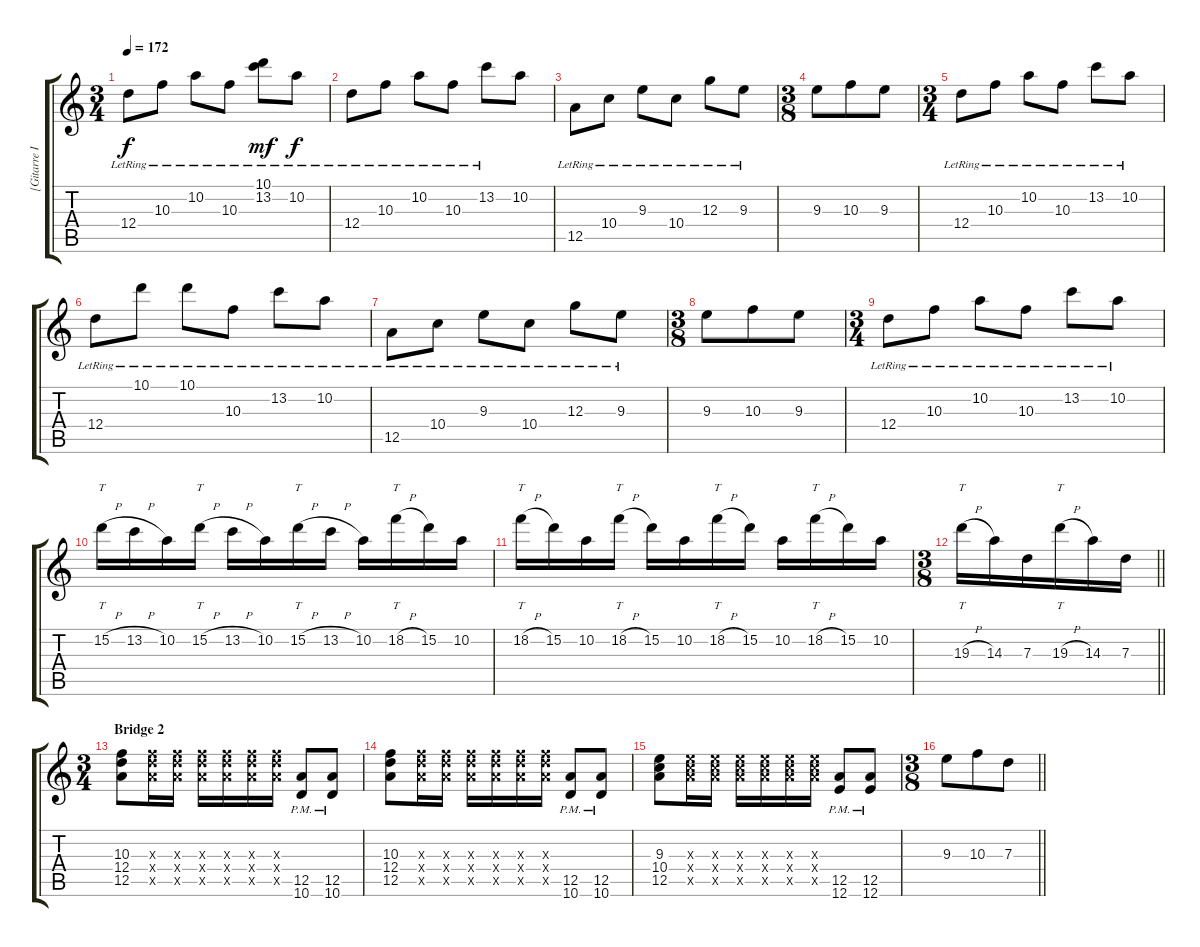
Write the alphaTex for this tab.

\track ("[Gitarre I]" "[Gitarre I") {instrument overdrivenguitar}
\staff {score tabs}
\tuning (E4 B3 G3 D3 A2 E2) {hide}
\ts (3 4)
\tempo 172
\clef g2
\ks c
12.4{lr}.8{dy f} 10.3{lr}.8 10.2{lr}.8 10.3{lr}.8 (10.1 13.2{lr}).8{dy mf} 10.2{lr}.8{dy f} |
12.4{lr}.8 10.3{lr}.8 10.2{lr}.8 10.3{lr}.8 13.2{lr}.8 10.2.8 |
12.5{lr}.8 10.4{lr}.8 9.3{lr}.8 10.4{lr}.8 12.3{lr}.8 9.3{lr}.8 |
\ts (3 8)
9.3.8 10.3.8 9.3.8 |
\ts (3 4)
12.4{lr}.8 10.3{lr}.8 10.2{lr}.8 10.3{lr}.8 13.2{lr}.8 10.2{lr}.8 |
12.4{lr}.8 10.1{lr}.8 10.1{lr}.8 10.3{lr}.8 13.2{lr}.8 10.2{lr}.8 |
12.5{lr}.8 10.4{lr}.8 9.3{lr}.8 10.4{lr}.8 12.3{lr}.8 9.3{lr}.8 |
\ts (3 8)
9.3.8 10.3.8 9.3.8 |
\ts (3 4)
12.4{lr}.8 10.3{lr}.8 10.2{lr}.8 10.3{lr}.8 13.2{lr}.8 10.2{lr}.8 |
15.2{h}.16{tt volume 8 balance 2} 13.2{h}.16 10.2.16 15.2{h}.16{tt} 13.2{h}.16 10.2.16 15.2{h}.16{tt} 13.2{h}.16 10.2.16 18.2{h}.16{tt} 15.2.16 10.2.16 |
18.2{h}.16{tt} 15.2.16 10.2.16 18.2{h}.16{tt} 15.2.16 10.2.16 18.2{h}.16{tt} 15.2.16 10.2.16 18.2{h}.16{tt} 15.2.16 10.2.16 |
\ts (3 8)
\barLineRight lightlight
19.3{h}.16{tt} 14.3.16 7.3.16 19.3{h}.16{tt} 14.3.16 7.3.16 |
\ts (3 4)
\section ("" "Bridge 2")
(10.3 12.4 12.5).8{volume 10 balance 14} (10.3{x} 12.4{x} 12.5{x}).16 (10.3{x} 12.4{x} 12.5{x}).16 (10.3{x} 12.4{x} 12.5{x}).16 (10.3{x} 12.4{x} 12.5{x}).16 (10.3{x} 12.4{x} 12.5{x}).16 (10.3{x} 12.4{x} 12.5{x}).16 (12.5{pm} 10.6{pm}).8 (12.5{pm} 10.6{pm}).8 |
(10.3 12.4 12.5).8 (10.3{x} 12.4{x} 12.5{x}).16 (10.3{x} 12.4{x} 12.5{x}).16 (10.3{x} 12.4{x} 12.5{x}).16 (10.3{x} 12.4{x} 12.5{x}).16 (10.3{x} 12.4{x} 12.5{x}).16 (10.3{x} 12.4{x} 12.5{x}).16 (12.5{pm} 10.6{pm}).8 (12.5{pm} 10.6{pm}).8 |
(9.3 10.4 12.5).8 (9.3{x} 10.4{x} 12.5{x}).16 (9.3{x} 10.4{x} 12.5{x}).16 (9.3{x} 10.4{x} 12.5{x}).16 (9.3{x} 10.4{x} 12.5{x}).16 (9.3{x} 10.4{x} 12.5{x}).16 (9.3{x} 10.4{x} 12.5{x}).16 (12.5{pm} 12.6{pm}).8 (12.5{pm} 12.6{pm}).8 |
\ts (3 8)
\barLineRight lightlight
9.3.8 10.3.8 7.3.8
